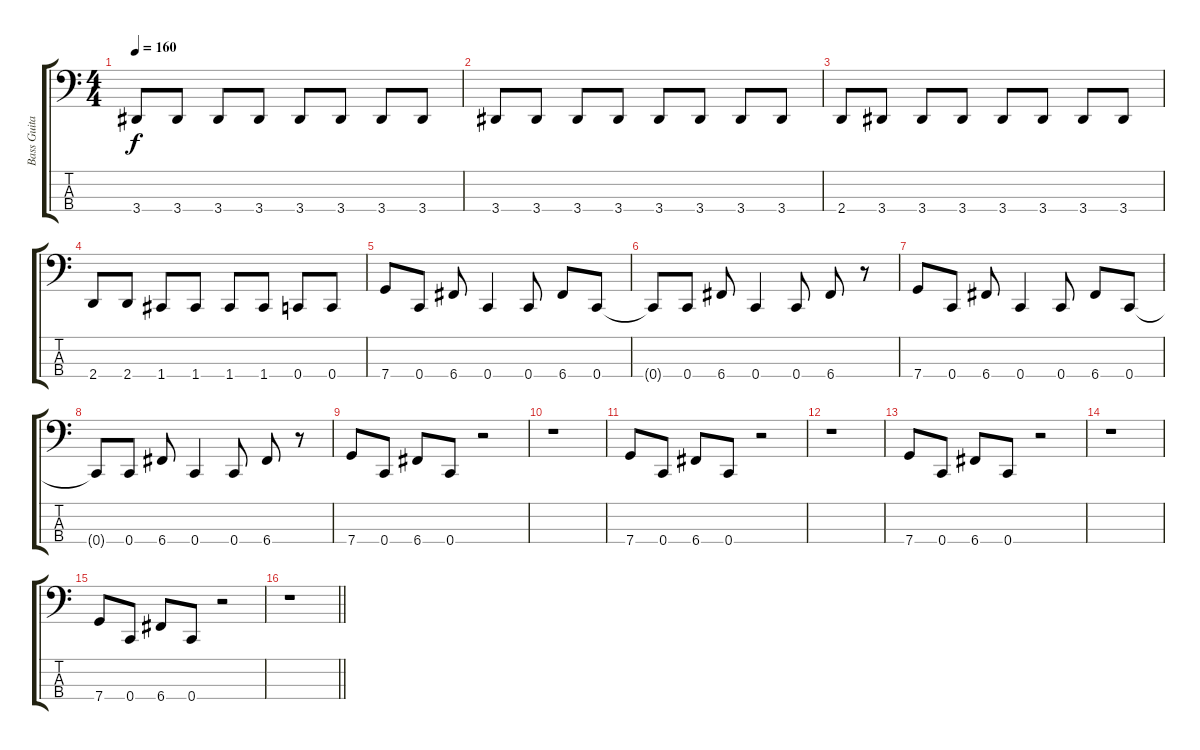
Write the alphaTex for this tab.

\track ("Bass Guitar" "Bass Guita") {instrument electricbassfinger}
\staff {score tabs}
\tuning (Eb2 Bb1 F1 C1) {hide}
\ts (4 4)
\tempo 160
\clef f4
\ks c
3.4.8{dy f} 3.4.8 3.4.8 3.4.8 3.4.8 3.4.8 3.4.8 3.4.8 |
3.4.8 3.4.8 3.4.8 3.4.8 3.4.8 3.4.8 3.4.8 3.4.8 |
2.4.8 3.4.8 3.4.8 3.4.8 3.4.8 3.4.8 3.4.8 3.4.8 |
2.4.8 2.4.8 1.4.8 1.4.8 1.4.8 1.4.8 0.4.8 0.4.8 |
7.4.8 0.4.8 6.4.8 0.4.4 0.4.8 6.4.8 0.4.8 |
0.4{t}.8 0.4.8 6.4.8 0.4.4 0.4.8 6.4.8 r.8 |
7.4.8 0.4.8 6.4.8 0.4.4 0.4.8 6.4.8 0.4.8 |
0.4{t}.8 0.4.8 6.4.8 0.4.4 0.4.8 6.4.8 r.8 |
7.4.8 0.4.8 6.4.8 0.4.8 r.2 |
r.1 |
7.4.8 0.4.8 6.4.8 0.4.8 r.2 |
r.1 |
7.4.8 0.4.8 6.4.8 0.4.8 r.2 |
r.1 |
7.4.8 0.4.8 6.4.8 0.4.8 r.2 |
\barLineRight lightlight
r.1
